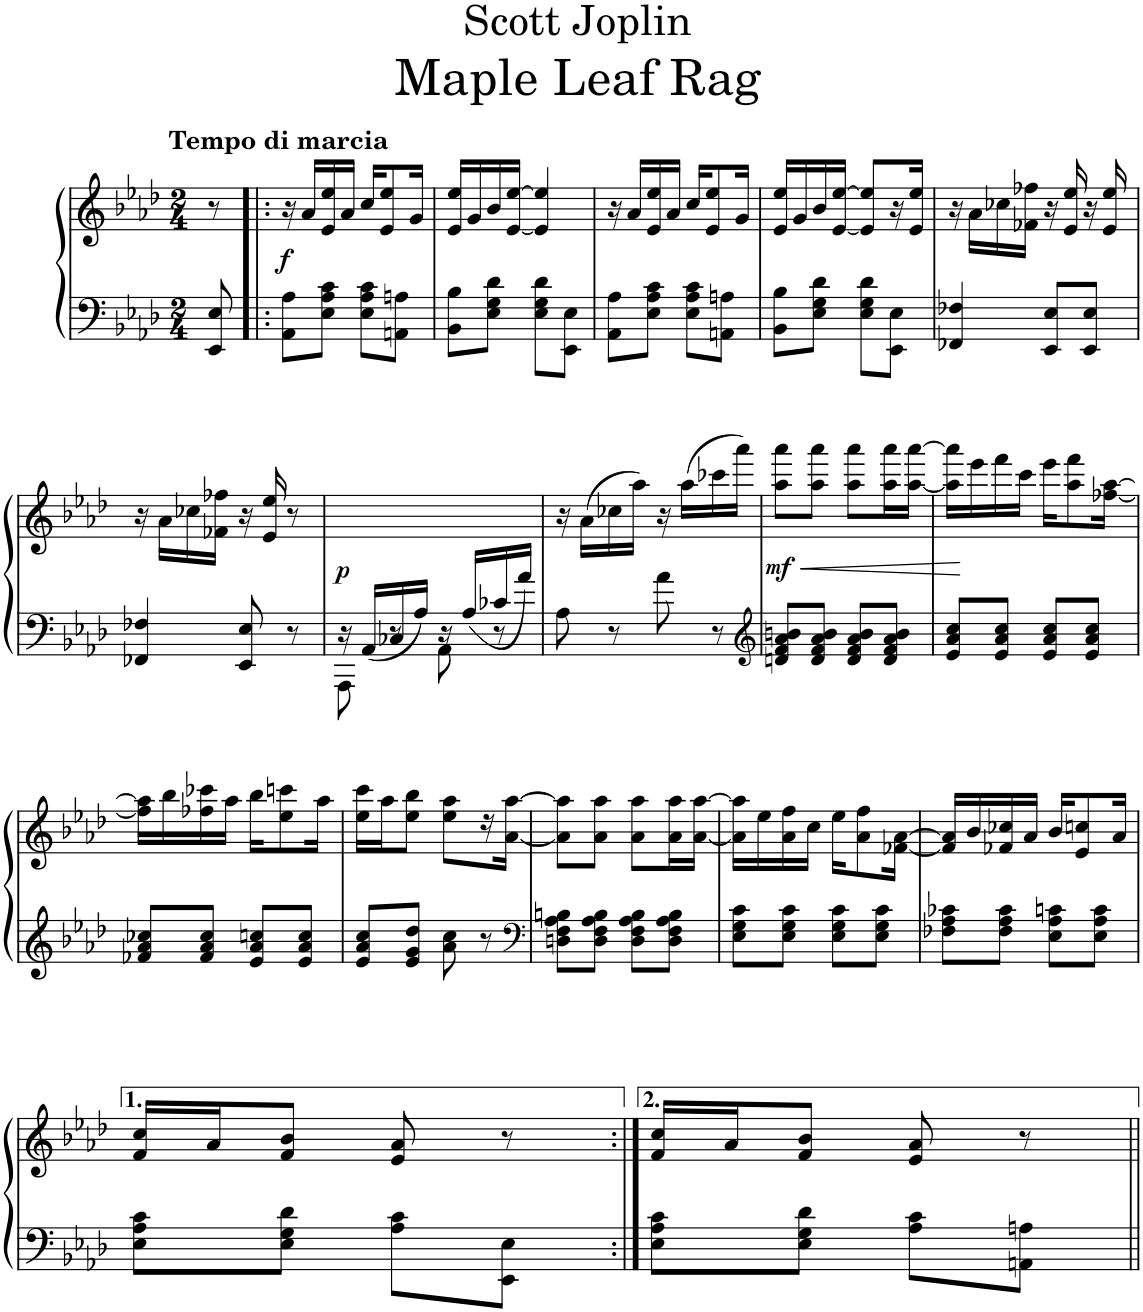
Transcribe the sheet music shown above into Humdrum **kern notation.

**kern	**kern	**dynam
*part1	*part1	*part1
*staff2	*staff1	*staff1/2
*I"Piano à queue	*	*
*I'Pia.	*	*
*clefF4	*clefG2	*
*k[b-e-a-d-]	*k[b-e-a-d-]	*
*M2/4	*M2/4	*
=	=	=
!	!LO:TX:a:B:t=Tempo di marcia	!
8EE-/ 8E-/	8r	.
=1!|:	=1!|:	=1!|:
!	!	!LO:DY:b
8AA-\ 8A-\L	16r	f
.	16a-/LL	.
8E-\ 8A-\ 8c\J	16e-/ 16ee-/	.
.	16a-/JJ	.
8E-\ 8A-\ 8c\L	16cc/KL	.
.	8e-/ 8ee-/	.
8AAn\ 8An\J	.	.
.	16g/Jk	.
=2	=2	=2
8BB-\ 8B-\L	16e-/ 16ee-/LL	.
.	16g/	.
8E-\ 8G\ 8d-\J	16b-/	.
.	[16e-/ [16ee-/JJ	.
8E-\ 8G\ 8d-\L	4e-/] 4ee-/]	.
8EE-\ 8E-\J	.	.
=3	=3	=3
8AA-\ 8A-\L	16r	.
.	16a-/LL	.
8E-\ 8A-\ 8c\J	16e-/ 16ee-/	.
.	16a-/JJ	.
8E-\ 8A-\ 8c\L	16cc/KL	.
.	8e-/ 8ee-/	.
8AAn\ 8An\J	.	.
.	16g/Jk	.
=4	=4	=4
8BB-\ 8B-\L	16e-/ 16ee-/LL	.
.	16g/	.
8E-\ 8G\ 8d-\J	16b-/	.
.	[16e-/ [16ee-/JJ	.
8E-\ 8G\ 8d-\L	8e-/] 8ee-/]L	.
8EE-\ 8E-\J	16r	.
.	16e-/ 16ee-/JJ	.
=5	=5	=5
4FF-X/ 4F-X/	16r	.
.	16a-\LL	.
.	16cc-X\	.
.	16f-X\ 16ff-X\JJ	.
8EE-/ 8E-/L	16r	.
.	16e-/ 16ee-/	.
8EE-/ 8E-/J	16r	.
.	16e-/ 16ee-/	.
!!LO:LB:g=z
=6	=6	=6
4FF-X/ 4F-X/	16r	.
.	16a-\LL	.
.	16cc-X\	.
.	16f-X\ 16ff-X\JJ	.
8EE-/ 8E-/	16r	.
.	16e-/ 16ee-/	.
8r	8r	.
=7	=7	=7
*^	*	*
!	!	!	!LO:DY:b
16ryy	8AAA-\	16r	p
16AA-/LL	.	8.ryy	.
16C-X/	8r	.	.
16A-/JJ	.	.	.
16ryy	8AA-\	16r	.
16A-/LL	.	8.ryy	.
16c-X/	8r	.	.
16a-/JJ	.	.	.
*v	*v	*	*
=8	=8	=8
8A-\	16r	.
.	(16a-\LL	.
8r	16cc-X\	.
.	16aa-\JJ)	.
8a-\	16r	.
.	(16aa-\LL	.
8r	16ccc-X\	.
.	16aaa-\JJ)	.
=9	=9	=9
*clefG2	*	*
!	!	!LO:HP:b
!	!	!LO:DY:n=1:b
8dn/ 8f/ 8a-/ 8bn/L	8aa-\ 8aaa-\L	< mf
8d/ 8f/ 8a-/ 8b/J	8aa-\ 8aaa-\J	.
8d/ 8f/ 8a-/ 8b/L	8aa-\ 8aaa-\L	.
8d/ 8f/ 8a-/ 8b/J	16aa-\ 16aaa-\L	.
.	[16aa-\ [16aaa-\JJ	.
=10	=10	=10
8e-/ 8a-/ 8cc/L	16aa-\] 16aaa-\]LL	.
.	16eee-\	[
8e-/ 8a-/ 8cc/J	16fff\	.
.	16ccc\JJ	.
8e-/ 8a-/ 8cc/L	16eee-\KL	.
.	8aa-\ 8fff\	.
8e-/ 8a-/ 8cc/J	.	.
.	[16ff-X\ [16aa-\Jk	.
!!LO:LB:g=z
=11	=11	=11
8f-X/ 8a-/ 8cc-X/L	16ff-\] 16aa-\]LL	.
.	16bb-\	.
8f-/ 8a-/ 8cc-/J	16ff-X\ 16ccc-X\	.
.	16aa-\JJ	.
8e-/ 8a-/ 8ccn/L	16bb-\KL	.
.	8ee-\ 8cccn\	.
8e-/ 8a-/ 8cc/J	.	.
.	16aa-\Jk	.
=12	=12	=12
8e-/ 8a-/ 8cc/L	16ee-\ 16ccc\LL	.
.	16aa-\J	.
8e-/ 8g/ 8dd-/J	8ee-\ 8bb-\J	.
8a-\ 8cc\	8ee-\ 8aa-\L	.
8r	16r	.
.	[16a-\ [16aa-\JJ	.
=13	=13	=13
*clefF4	*	*
8Dn\ 8F\ 8A-\ 8Bn\L	8a-\] 8aa-\]L	.
8D\ 8F\ 8A-\ 8B\J	8a-\ 8aa-\J	.
8D\ 8F\ 8A-\ 8B\L	8a-\ 8aa-\L	.
8D\ 8F\ 8A-\ 8B\J	16a-\ 16aa-\L	.
.	[16a-\ [16aa-\JJ	.
=14	=14	=14
8E-\ 8G\ 8c\L	16a-\] 16aa-\]LL	.
.	16ee-\	.
8E-\ 8G\ 8c\J	16a-\ 16ff\	.
.	16cc\JJ	.
8E-\ 8G\ 8c\L	16ee-\KL	.
.	8a-\ 8ff\	.
8E-\ 8G\ 8c\J	.	.
.	[16f-X\ [16a-\Jk	.
=15	=15	=15
8F-X\ 8A-\ 8c-X\L	16f-/] 16a-/]LL	.
.	16b-/	.
8F-\ 8A-\ 8c-\J	16f-X/ 16cc-X/	.
.	16a-/JJ	.
8E-\ 8A-\ 8cn\L	16b-/KL	.
.	8e-/ 8ccn/	.
8E-\ 8A-\ 8c\J	.	.
.	16a-/Jk	.
!!LO:LB:g=z
=16	=16	=16
8E-\ 8A-\ 8c\L	16f/ 16cc/LL	.
.	16a-/J	.
8E-\ 8G\ 8d-\J	8f/ 8b-/J	.
8A-\ 8c\L	8e-/ 8a-/	.
8EE-\ 8E-\J	8r	.
=17:|!	=17:|!	=17:|!
8E-\ 8A-\ 8c\L	16f/ 16cc/LL	.
.	16a-/J	.
8E-\ 8G\ 8d-\J	8f/ 8b-/J	.
8A-\ 8c\L	8e-/ 8a-/	.
8AAn\ 8An\J	8r	.
=||	=||	=||
*-	*-	*-
